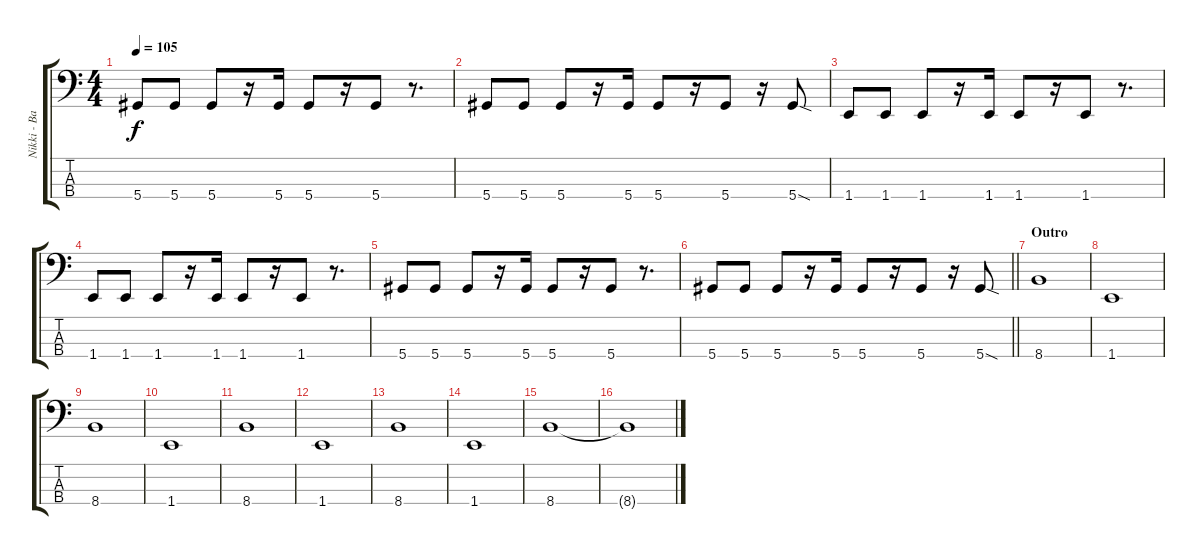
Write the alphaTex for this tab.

\track ("Nikki - Bass" "Nikki - Ba") {instrument electricbassfinger}
\staff {score tabs}
\tuning (Gb2 Db2 Ab1 Eb1) {hide}
\ts (4 4)
\tempo 105
\clef f4
\ks c
5.4.8{dy f} 5.4.8 5.4.8 r.16 5.4.16 5.4.8 r.16 5.4.8 r.8{d} |
5.4.8 5.4.8 5.4.8 r.16 5.4.16 5.4.8 r.16 5.4.8 r.16 5.4{sod}.8 |
1.4.8 1.4.8 1.4.8 r.16 1.4.16 1.4.8 r.16 1.4.8 r.8{d} |
1.4.8 1.4.8 1.4.8 r.16 1.4.16 1.4.8 r.16 1.4.8 r.8{d} |
5.4.8 5.4.8 5.4.8 r.16 5.4.16 5.4.8 r.16 5.4.8 r.8{d} |
\barLineRight lightlight
5.4.8 5.4.8 5.4.8 r.16 5.4.16 5.4.8 r.16 5.4.8 r.16 5.4{sod}.8 |
\section ("" "Outro")
8.4.1 |
1.4.1 |
8.4.1 |
1.4.1 |
8.4.1 |
1.4.1 |
8.4.1 |
1.4.1 |
8.4.1 |
8.4{t}.1
